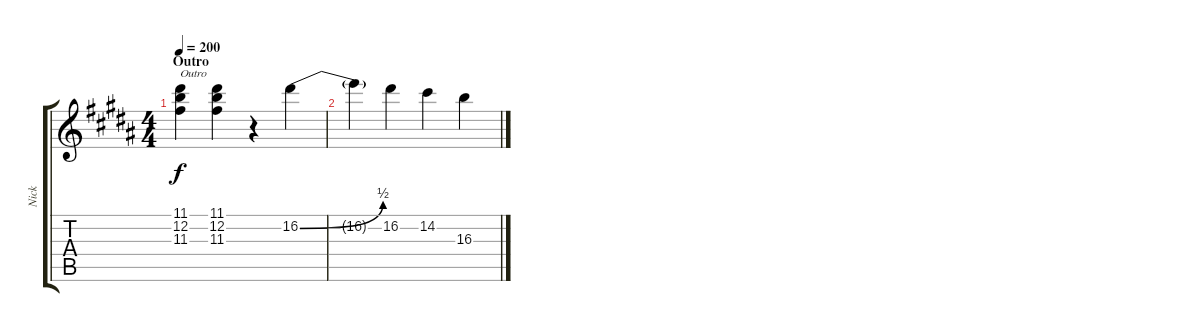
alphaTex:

\track ("Nick" "Nick") {instrument distortionguitar}
\staff {score tabs}
\tuning (E4 B3 G3 D3 A2 E2) {hide}
\ts (4 4)
\section ("" "Outro")
\tempo 200
\clef g2
\ks b
(11.1 12.2 11.3).4{txt "Outro" dy f} (11.1 12.2 11.3).4 r.4 16.2{be (bend 0 0 60 2)}.4 |
16.2{t}.4 16.2.4 14.2.4 16.3.4
